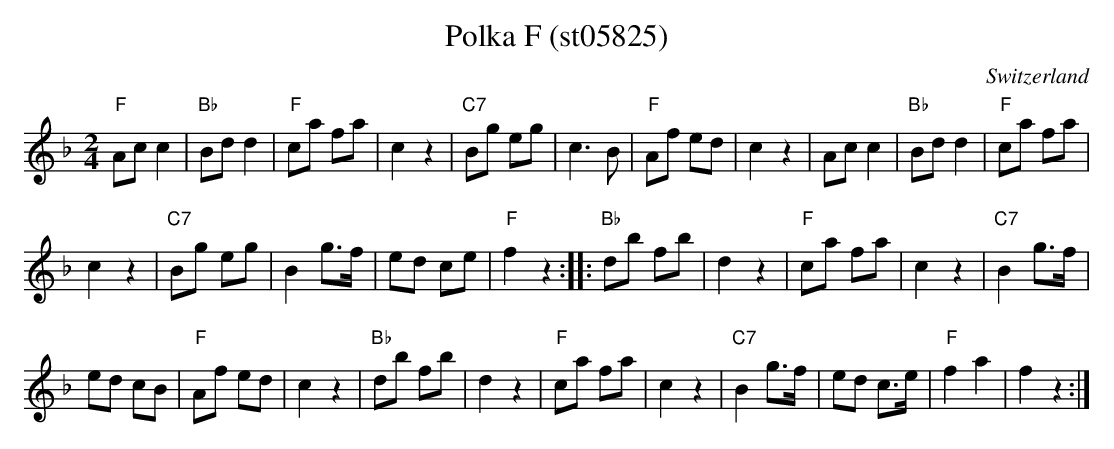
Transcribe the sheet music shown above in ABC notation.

X:1
T: Polka F (st05825)
O:Switzerland
M:2/4
L:1/8
K:F major
"F"Ac c2 | "Bb"Bdd2 | "F"ca fa | c2z2 | "C7"Bg eg | c3B | "F"Af ed | c2z2 | Ac c2 | "Bb"Bdd2 | "F"ca fa |
c2z2 | "C7"Bg eg | B2 g>f | ed ce | "F"f2z2 :: "Bb"db fb | d2z2 | "F"ca fa | c2z2 | "C7"B2 g>f |
ed cB | "F"Af ed | c2z2 | "Bb"db fb | d2z2 | "F"ca fa | c2z2 | "C7"B2 g>f | ed c>e | "F"f2a2 | f2z2 :|
